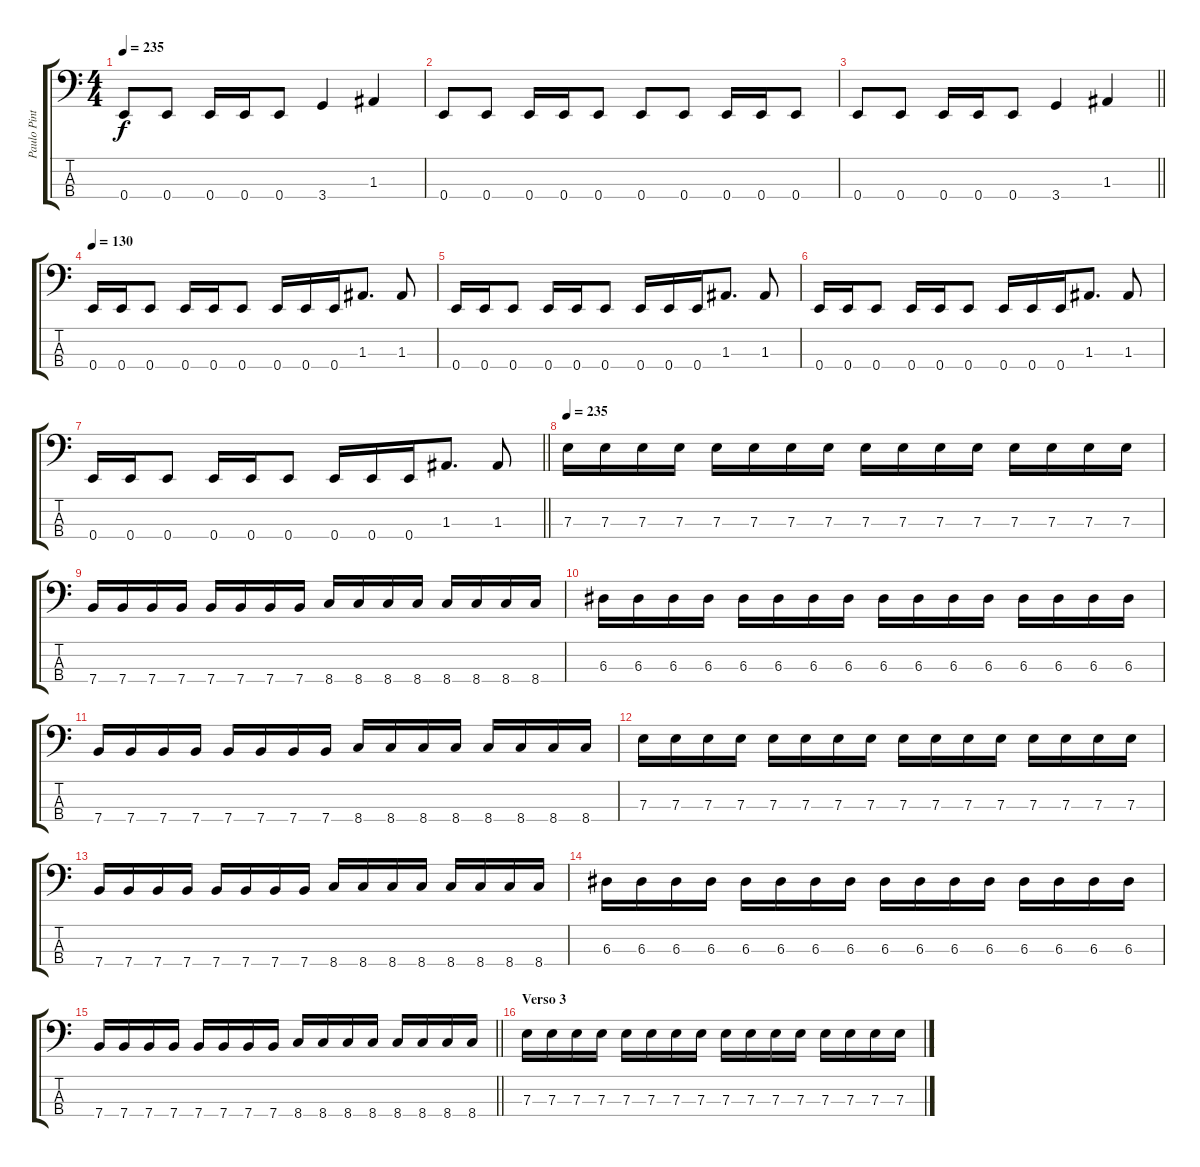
\track ("Paulo Pinto" "Paulo Pint") {instrument electricbasspick}
\staff {score tabs}
\tuning (G2 D2 A1 E1) {hide}
\ts (4 4)
\tempo 235
\clef f4
\ks c
0.4.8{dy f} 0.4.8 0.4.16 0.4.16 0.4.8 3.4.4 1.3.4 |
0.4.8 0.4.8 0.4.16 0.4.16 0.4.8 0.4.8 0.4.8 0.4.16 0.4.16 0.4.8 |
\barLineRight lightlight
0.4.8 0.4.8 0.4.16 0.4.16 0.4.8 3.4.4 1.3.4 |
\tempo 130
0.4.16 0.4.16 0.4.8 0.4.16 0.4.16 0.4.8 0.4.16 0.4.16 0.4.16 1.3.8{d} 1.3.8 |
0.4.16 0.4.16 0.4.8 0.4.16 0.4.16 0.4.8 0.4.16 0.4.16 0.4.16 1.3.8{d} 1.3.8 |
0.4.16 0.4.16 0.4.8 0.4.16 0.4.16 0.4.8 0.4.16 0.4.16 0.4.16 1.3.8{d} 1.3.8 |
\barLineRight lightlight
0.4.16 0.4.16 0.4.8 0.4.16 0.4.16 0.4.8 0.4.16 0.4.16 0.4.16 1.3.8{d} 1.3.8 |
\tempo 235
7.3.16 7.3.16 7.3.16 7.3.16 7.3.16 7.3.16 7.3.16 7.3.16 7.3.16 7.3.16 7.3.16 7.3.16 7.3.16 7.3.16 7.3.16 7.3.16 |
7.4.16 7.4.16 7.4.16 7.4.16 7.4.16 7.4.16 7.4.16 7.4.16 8.4.16 8.4.16 8.4.16 8.4.16 8.4.16 8.4.16 8.4.16 8.4.16 |
6.3.16 6.3.16 6.3.16 6.3.16 6.3.16 6.3.16 6.3.16 6.3.16 6.3.16 6.3.16 6.3.16 6.3.16 6.3.16 6.3.16 6.3.16 6.3.16 |
7.4.16 7.4.16 7.4.16 7.4.16 7.4.16 7.4.16 7.4.16 7.4.16 8.4.16 8.4.16 8.4.16 8.4.16 8.4.16 8.4.16 8.4.16 8.4.16 |
7.3.16 7.3.16 7.3.16 7.3.16 7.3.16 7.3.16 7.3.16 7.3.16 7.3.16 7.3.16 7.3.16 7.3.16 7.3.16 7.3.16 7.3.16 7.3.16 |
7.4.16 7.4.16 7.4.16 7.4.16 7.4.16 7.4.16 7.4.16 7.4.16 8.4.16 8.4.16 8.4.16 8.4.16 8.4.16 8.4.16 8.4.16 8.4.16 |
6.3.16 6.3.16 6.3.16 6.3.16 6.3.16 6.3.16 6.3.16 6.3.16 6.3.16 6.3.16 6.3.16 6.3.16 6.3.16 6.3.16 6.3.16 6.3.16 |
\barLineRight lightlight
7.4.16 7.4.16 7.4.16 7.4.16 7.4.16 7.4.16 7.4.16 7.4.16 8.4.16 8.4.16 8.4.16 8.4.16 8.4.16 8.4.16 8.4.16 8.4.16 |
\section ("" "Verso 3")
7.3.16 7.3.16 7.3.16 7.3.16 7.3.16 7.3.16 7.3.16 7.3.16 7.3.16 7.3.16 7.3.16 7.3.16 7.3.16 7.3.16 7.3.16 7.3.16
